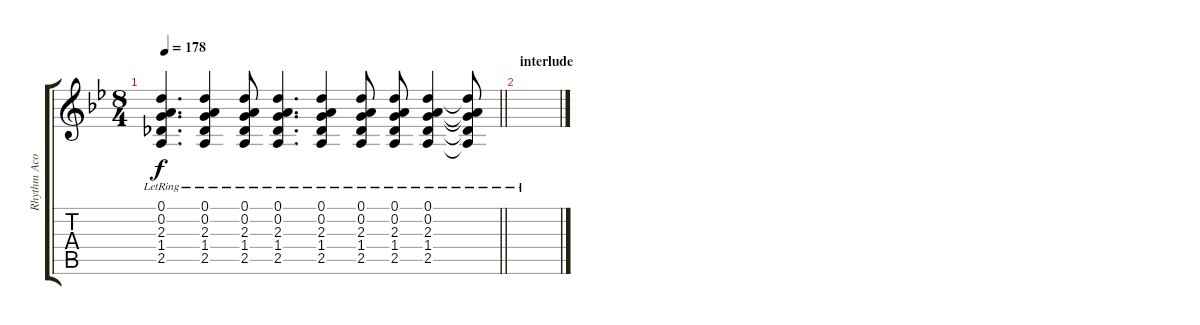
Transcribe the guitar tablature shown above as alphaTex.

\track ("Rhythm Acoustic" "Rhythm Aco") {instrument acousticguitarsteel}
\staff {score tabs}
\tuning (D4 A3 F3 C3 G2 D2) {hide}
\ts (8 4)
\tempo 178
\clef g2
\barLineRight lightlight
\ks bb
(0.1{lr} 0.2 2.3{lr} 1.4{lr} 2.5{lr}).4{d dy f} (0.1{lr} 0.2{lr} 2.3{lr} 1.4{lr} 2.5{lr}).4 (0.1{lr} 0.2{lr} 2.3{lr} 1.4{lr} 2.5{lr}).8 (0.1{lr} 0.2{lr} 2.3{lr} 1.4{lr} 2.5{lr}).4{d} (0.1{lr} 0.2{lr} 2.3{lr} 1.4{lr} 2.5{lr}).4 (0.1{lr} 0.2{lr} 2.3{lr} 1.4{lr} 2.5{lr}).8 (0.1{lr} 0.2{lr} 2.3{lr} 1.4{lr} 2.5{lr}).8 (0.1 0.2 2.3{lr} 1.4{lr} 2.5{lr}).4 (0.1{t} 0.2{t} 2.3{lr t} 1.4{lr t} 2.5{lr t}).8 |
\section ("" "interlude")
